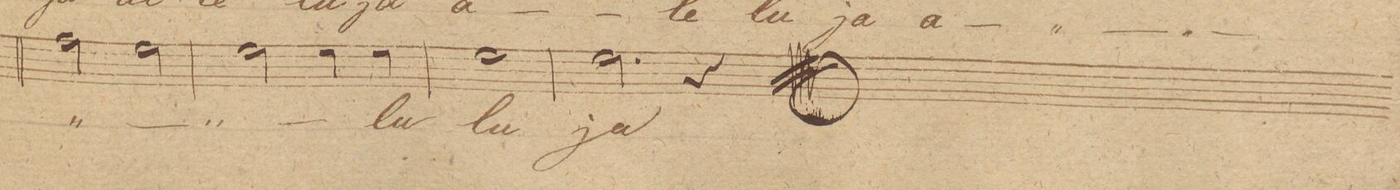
**kern	**text
*I"Baſso 1mo	*
*clefF4	*
*k[]	*
*met(c|)	*
*M2/2	*
2A\]	.
2G\	.
=87	=87
2G\	.
4G\	.
4G\	-lu-
=88	=88
1G	-lu-
=89	=89
2.G\	-ja
4r	.
==	==
*-	*-
